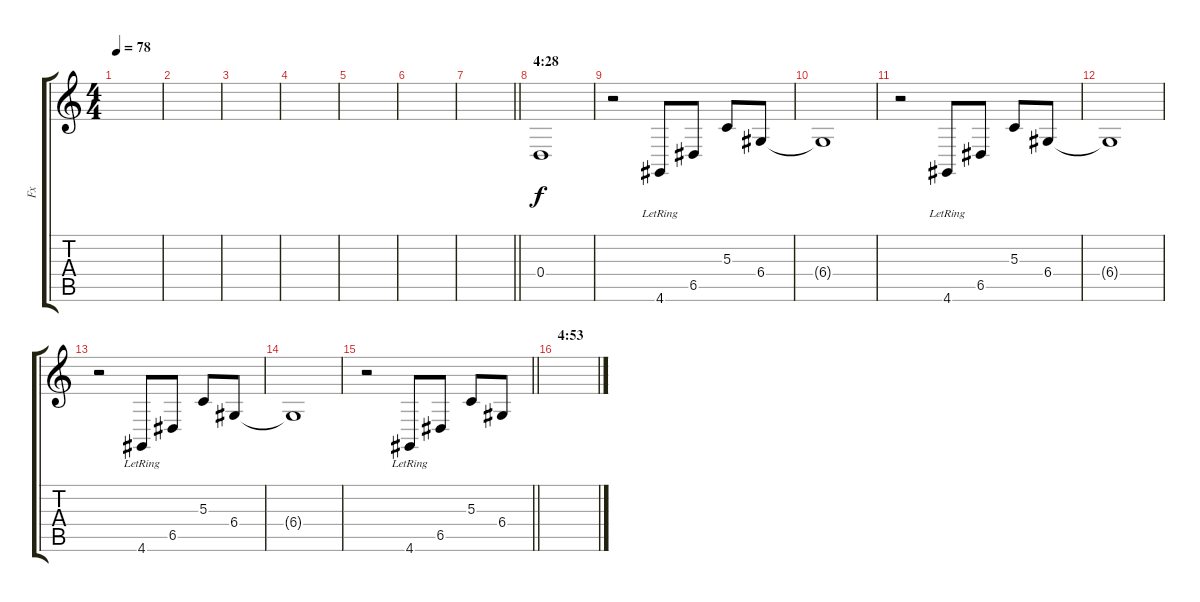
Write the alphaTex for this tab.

\track ("Fx" "Fx") {instrument acousticgrandpiano}
\staff {score tabs}
\tuning (E4 B3 G3 D3 A2 E2) {hide}
\ts (4 4)
\tempo 78
\clef g2
\ks c
|
|
|
|
|
|
\barLineRight lightlight
|
\section ("" "4:28")
0.4.1 |
r.2 4.6{lr}.8 6.5.8 5.3.8 6.4.8 |
6.4{t}.1 |
r.2 4.6{lr}.8 6.5.8 5.3.8 6.4.8 |
6.4{t}.1 |
r.2 4.6{lr}.8 6.5.8 5.3.8 6.4.8 |
6.4{t}.1 |
\barLineRight lightlight
r.2 4.6{lr}.8 6.5.8 5.3.8 6.4.8 |
\section ("" "4:53")
